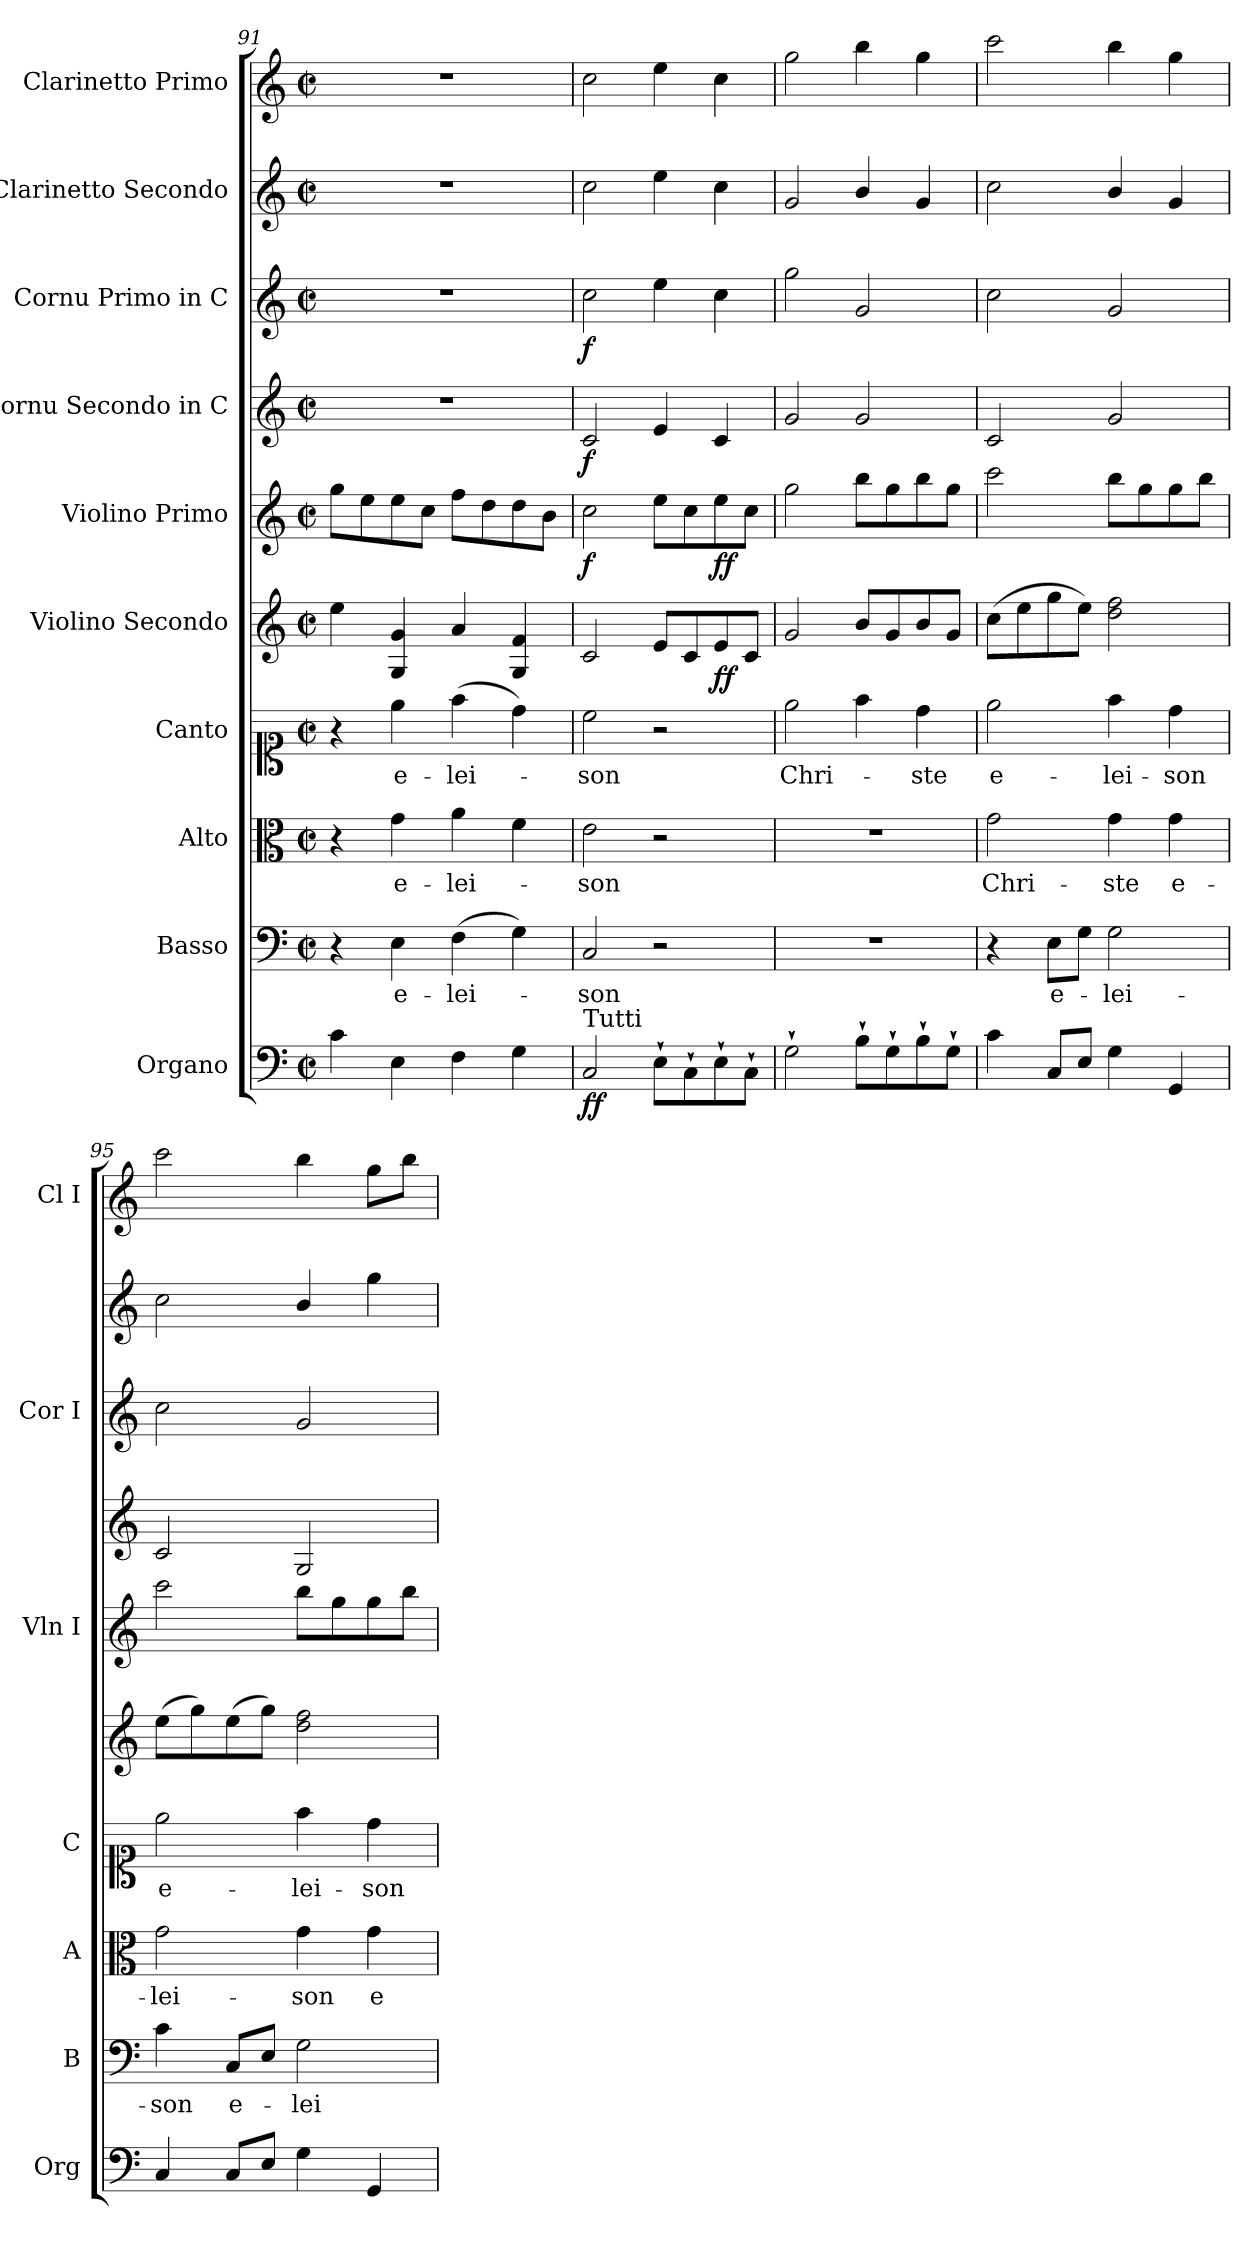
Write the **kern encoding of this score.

**kern	**dynam	**kern	**text	**kern	**text	**kern	**text	**kern	**dynam	**kern	**dynam	**kern	**dynam	**kern	**dynam	**kern	**kern
*part10	*part10	*part9	*part9	*part8	*part8	*part7	*part7	*part6	*part6	*part5	*part5	*part4	*part4	*part3	*part3	*part2	*part1
*staff10	*staff10	*staff9	*staff9	*staff8	*staff8	*staff7	*staff7	*staff6	*staff6	*staff5	*staff5	*staff4	*staff4	*staff3	*staff3	*staff2	*staff1
*I"Organo	*	*I"Basso	*	*I"Alto	*	*I"Canto	*	*I"Violino Secondo	*	*I"Violino Primo	*	*I"Cornu Secondo in C	*	*I"Cornu Primo in C	*	*I"Clarinetto Secondo	*I"Clarinetto Primo
*I'Org	*	*I'B	*	*I'A	*	*I'C	*	*	*	*I'Vln I	*	*	*	*I'Cor I	*	*	*I'Cl I
*clefF4	*	*clefF4	*	*clefC3	*	*clefC1	*	*clefG2	*	*clefG2	*	*clefG2	*	*clefG2	*	*clefG2	*clefG2
*k[]	*	*k[]	*	*k[]	*	*k[]	*	*k[]	*	*k[]	*	*k[]	*	*k[]	*	*k[]	*k[]
*M2/2	*	*M2/2	*	*M2/2	*	*M2/2	*	*M2/2	*	*M2/2	*	*M2/2	*	*M2/2	*	*M2/2	*M2/2
*met(c|)	*	*met(c|)	*	*met(c|)	*	*met(c|)	*	*met(c|)	*	*met(c|)	*	*met(c|)	*	*met(c|)	*	*met(c|)	*met(c|)
=91	=91	=91	=91	=91	=91	=91	=91	=91	=91	=91	=91	=91	=91	=91	=91	=91	=91
4c	.	4r	.	4r	.	4r	.	4ee	.	8ggL	.	1r	.	1r	.	1r	1r
.	.	.	.	.	.	.	.	.	.	8ee	.	.	.	.	.	.	.
4E	.	4E	e-	4g	e-	4ee	e-	4G 4g	.	8ee	.	.	.	.	.	.	.
.	.	.	.	.	.	.	.	.	.	8ccJ	.	.	.	.	.	.	.
4F	.	(>4F	-lei-	4a	-lei-	(>4ff	-lei-	4a	.	8ffL	.	.	.	.	.	.	.
.	.	.	.	.	.	.	.	.	.	8dd	.	.	.	.	.	.	.
4G	.	4G)	.	4f	.	4dd)	.	4G 4f	.	8dd	.	.	.	.	.	.	.
.	.	.	.	.	.	.	.	.	.	8bJ	.	.	.	.	.	.	.
=92	=92	=92	=92	=92	=92	=92	=92	=92	=92	=92	=92	=92	=92	=92	=92	=92	=92
!LO:TX:a:t=Tutti	!	!	!	!	!	!	!	!	!	!	!	!	!	!	!	!	!
2C	ff	2C	-son	2e	-son	2cc	-son	2c	.	2cc	f	2c	f	2cc	f	2cc	2cc
8E`L	.	2r	.	2r	.	2r	.	8eL	.	8eeL	.	4e	.	4ee	.	4ee	4ee
8C`	.	.	.	.	.	.	.	8c	.	8cc	.	.	.	.	.	.	.
8E`	.	.	.	.	.	.	.	8e	ff	8ee	ff	4c	.	4cc	.	4cc	4cc
8C`J	.	.	.	.	.	.	.	8cJ	.	8ccJ	.	.	.	.	.	.	.
=93	=93	=93	=93	=93	=93	=93	=93	=93	=93	=93	=93	=93	=93	=93	=93	=93	=93
2G`	.	1r	.	1r	.	2ee	Chri-	2g	.	2gg	.	2g	.	2gg	.	2g	2gg
8B`L	.	.	.	.	.	4ff	.	8bL	.	8bbL	.	2g	.	2g	.	4b/	4bb
8G`	.	.	.	.	.	.	.	8g	.	8gg	.	.	.	.	.	.	.
8B`	.	.	.	.	.	4dd	-ste	8b	.	8bb	.	.	.	.	.	4g	4gg
8G`J	.	.	.	.	.	.	.	8gJ	.	8ggJ	.	.	.	.	.	.	.
=94	=94	=94	=94	=94	=94	=94	=94	=94	=94	=94	=94	=94	=94	=94	=94	=94	=94
4c	.	4r	.	2g	Chri-	2ee	e-	(>8ccL	.	2ccc	.	2c	.	2cc	.	2cc	2ccc
.	.	.	.	.	.	.	.	8ee	.	.	.	.	.	.	.	.	.
8C/L	.	8EL	e-	.	.	.	.	8gg	.	.	.	.	.	.	.	.	.
8EJ	.	8GJ	.	.	.	.	.	8eeJ)	.	.	.	.	.	.	.	.	.
4G	.	2G	-lei-	4g	-ste	4ff	-lei-	2dd 2ff	.	8bbL	.	2g	.	2g	.	4b/	4bb
.	.	.	.	.	.	.	.	.	.	8gg	.	.	.	.	.	.	.
4GG	.	.	.	4g	e-	4dd	-son	.	.	8gg	.	.	.	.	.	4g	4gg
.	.	.	.	.	.	.	.	.	.	8bbJ	.	.	.	.	.	.	.
=95	=95	=95	=95	=95	=95	=95	=95	=95	=95	=95	=95	=95	=95	=95	=95	=95	=95
4C	.	4c	-son	2g	-lei-	2ee	e-	(>8eeL	.	2ccc	.	2c	.	2cc	.	2cc	2ccc
.	.	.	.	.	.	.	.	8gg)	.	.	.	.	.	.	.	.	.
8C/L	.	8C/L	e-	.	.	.	.	(>8ee	.	.	.	.	.	.	.	.	.
8EJ	.	8EJ	.	.	.	.	.	8ggJ)	.	.	.	.	.	.	.	.	.
4G	.	2G	-lei-	4g	-son	4ff	-lei-	2dd 2ff	.	8bbL	.	2G	.	2g	.	4b/	4bb
.	.	.	.	.	.	.	.	.	.	8gg	.	.	.	.	.	.	.
4GG	.	.	.	4g	e-	4dd	-son	.	.	8gg	.	.	.	.	.	4gg	8ggL
.	.	.	.	.	.	.	.	.	.	8bbJ	.	.	.	.	.	.	8bbJ
=	=	=	=	=	=	=	=	=	=	=	=	=	=	=	=	=	=
*-	*-	*-	*-	*-	*-	*-	*-	*-	*-	*-	*-	*-	*-	*-	*-	*-	*-
